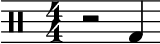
#(ly:set-option 'crop #t)
\version "2.24.4"
\header { 
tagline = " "
}

\drums {
    \numericTimeSignature
    \time 4/4
    <<{
        r2 bd4
    }>>
}